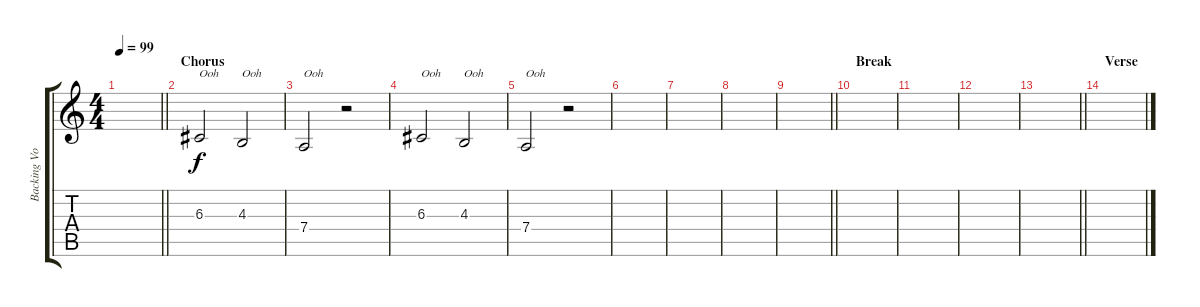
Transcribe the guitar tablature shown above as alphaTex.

\track ("Backing Vocals" "Backing Vo") {instrument trumpet}
\staff {score tabs}
\tuning (E4 B3 G3 D3 A2 E2) {hide}
\ts (4 4)
\tempo 99
\clef g2
\barLineRight lightlight
\ks c
|
\section ("" "Chorus")
6.3.2{txt "Ooh"} 4.3.2{txt "Ooh"} |
7.4.2{txt "Ooh"} r.2 |
6.3.2{txt "Ooh"} 4.3.2{txt "Ooh"} |
7.4.2{txt "Ooh"} r.2 |
|
|
|
\barLineRight lightlight
|
\section ("" "Break")
|
|
|
\barLineRight lightlight
|
\section ("" "Verse")
